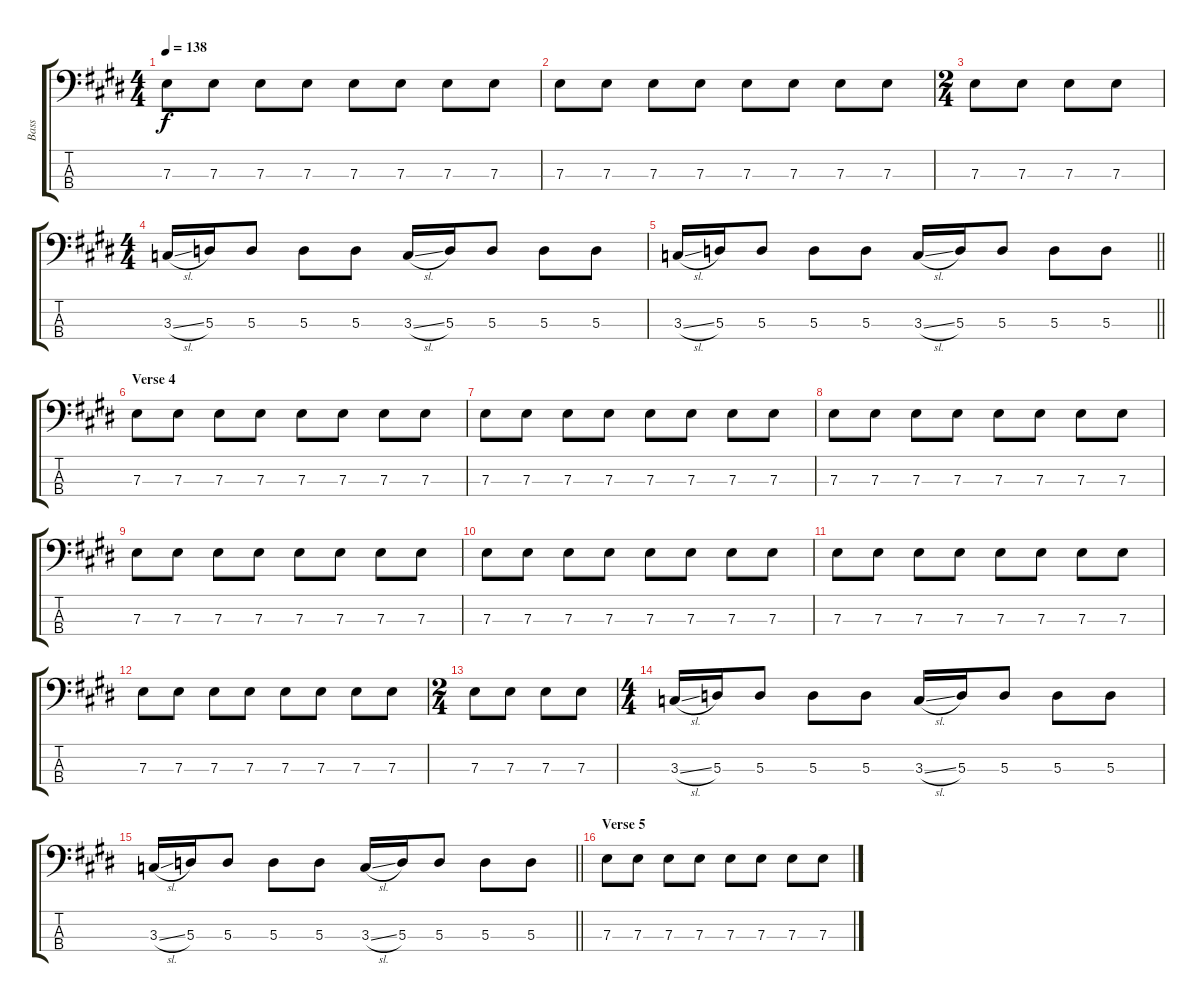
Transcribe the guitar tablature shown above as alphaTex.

\track ("Bass" "Bass") {instrument electricbassfinger}
\staff {score tabs}
\tuning (G2 D2 A1 E1) {hide}
\ts (4 4)
\tempo 138
\clef f4
\ks c#minor
7.3.8{dy f} 7.3.8 7.3.8 7.3.8 7.3.8 7.3.8 7.3.8 7.3.8 |
7.3.8 7.3.8 7.3.8 7.3.8 7.3.8 7.3.8 7.3.8 7.3.8 |
\ts (2 4)
7.3.8 7.3.8 7.3.8 7.3.8 |
\ts (4 4)
3.3{sl}.16 5.3.16 5.3.8 5.3.8 5.3.8 3.3{sl}.16 5.3.16 5.3.8 5.3.8 5.3.8 |
\barLineRight lightlight
3.3{sl}.16 5.3.16 5.3.8 5.3.8 5.3.8 3.3{sl}.16 5.3.16 5.3.8 5.3.8 5.3.8 |
\section ("" "Verse 4")
7.3.8 7.3.8 7.3.8 7.3.8 7.3.8 7.3.8 7.3.8 7.3.8 |
7.3.8 7.3.8 7.3.8 7.3.8 7.3.8 7.3.8 7.3.8 7.3.8 |
7.3.8 7.3.8 7.3.8 7.3.8 7.3.8 7.3.8 7.3.8 7.3.8 |
7.3.8 7.3.8 7.3.8 7.3.8 7.3.8 7.3.8 7.3.8 7.3.8 |
7.3.8 7.3.8 7.3.8 7.3.8 7.3.8 7.3.8 7.3.8 7.3.8 |
7.3.8 7.3.8 7.3.8 7.3.8 7.3.8 7.3.8 7.3.8 7.3.8 |
7.3.8 7.3.8 7.3.8 7.3.8 7.3.8 7.3.8 7.3.8 7.3.8 |
\ts (2 4)
7.3.8 7.3.8 7.3.8 7.3.8 |
\ts (4 4)
3.3{sl}.16 5.3.16 5.3.8 5.3.8 5.3.8 3.3{sl}.16 5.3.16 5.3.8 5.3.8 5.3.8 |
\barLineRight lightlight
3.3{sl}.16 5.3.16 5.3.8 5.3.8 5.3.8 3.3{sl}.16 5.3.16 5.3.8 5.3.8 5.3.8 |
\section ("" "Verse 5")
7.3.8 7.3.8 7.3.8 7.3.8 7.3.8 7.3.8 7.3.8 7.3.8
